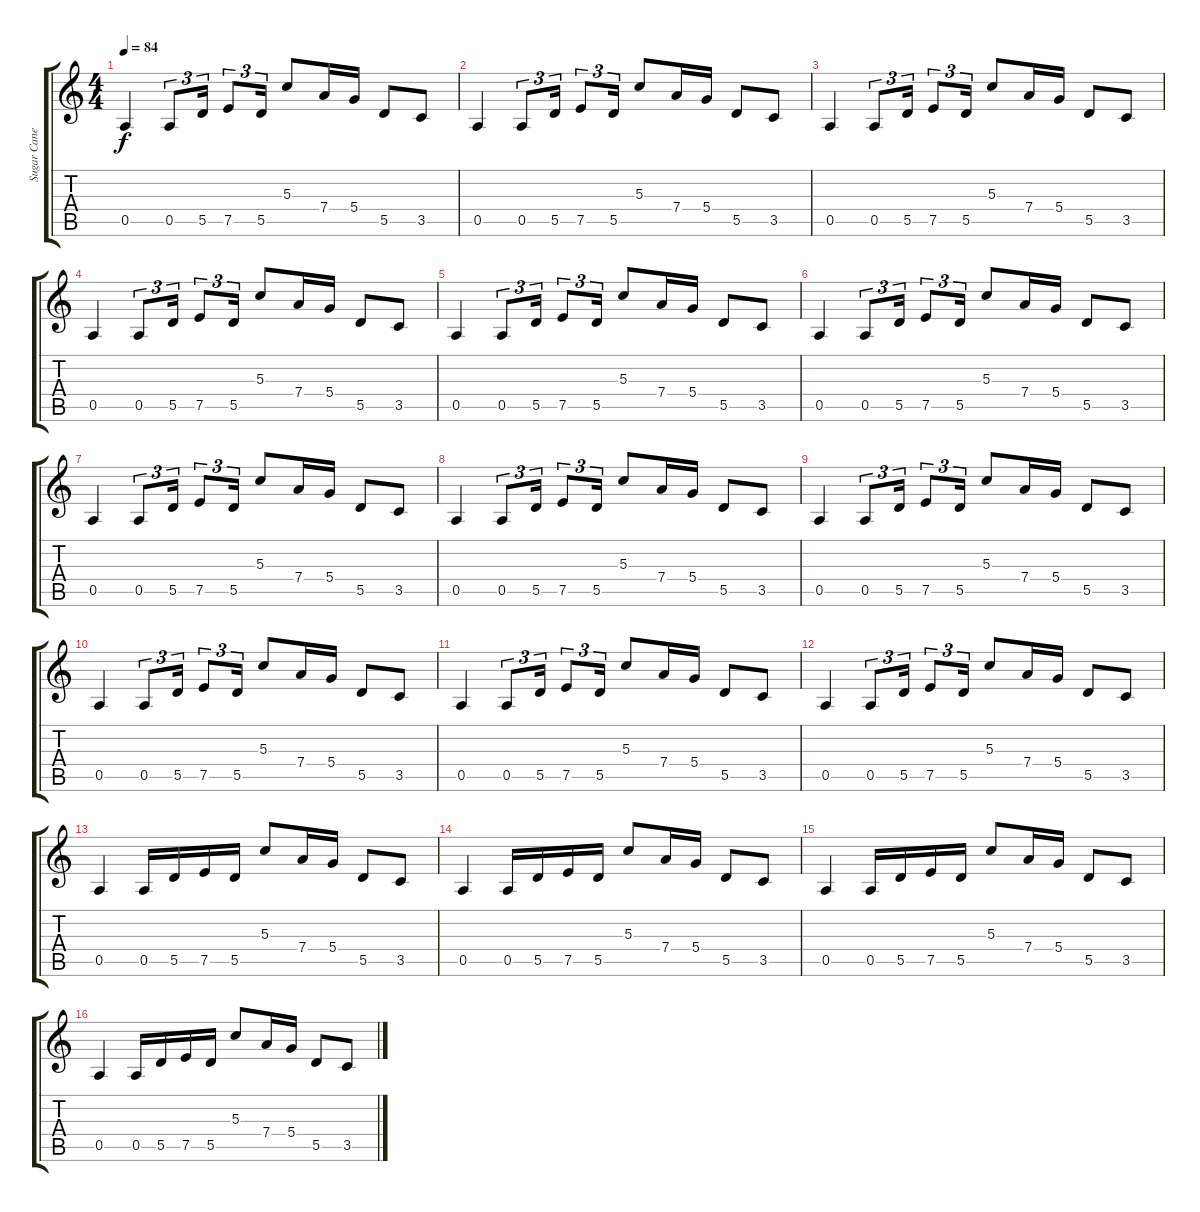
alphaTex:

\track ("Sugar Cane Harris - Violin" "Sugar Cane") {instrument violin}
\staff {score tabs}
\tuning (E4 B3 G4 D4 A3 E3) {hide}
\ts (4 4)
\tempo 84
\clef g2
\ks c
0.5.4{dy f instrument violin} 0.5.8{tu (3 2)} 5.5.16{tu (3 2)} 7.5.8{tu (3 2)} 5.5.16{tu (3 2)} 5.3.8 7.4.16 5.4.16 5.5.8 3.5.8 |
0.5.4 0.5.8{tu (3 2)} 5.5.16{tu (3 2)} 7.5.8{tu (3 2)} 5.5.16{tu (3 2)} 5.3.8 7.4.16 5.4.16 5.5.8 3.5.8 |
0.5.4 0.5.8{tu (3 2)} 5.5.16{tu (3 2)} 7.5.8{tu (3 2)} 5.5.16{tu (3 2)} 5.3.8 7.4.16 5.4.16 5.5.8 3.5.8 |
0.5.4 0.5.8{tu (3 2)} 5.5.16{tu (3 2)} 7.5.8{tu (3 2)} 5.5.16{tu (3 2)} 5.3.8 7.4.16 5.4.16 5.5.8 3.5.8 |
0.5.4 0.5.8{tu (3 2)} 5.5.16{tu (3 2)} 7.5.8{tu (3 2)} 5.5.16{tu (3 2)} 5.3.8 7.4.16 5.4.16 5.5.8 3.5.8 |
0.5.4 0.5.8{tu (3 2)} 5.5.16{tu (3 2)} 7.5.8{tu (3 2)} 5.5.16{tu (3 2)} 5.3.8 7.4.16 5.4.16 5.5.8 3.5.8 |
0.5.4 0.5.8{tu (3 2)} 5.5.16{tu (3 2)} 7.5.8{tu (3 2)} 5.5.16{tu (3 2)} 5.3.8 7.4.16 5.4.16 5.5.8 3.5.8 |
0.5.4 0.5.8{tu (3 2)} 5.5.16{tu (3 2)} 7.5.8{tu (3 2)} 5.5.16{tu (3 2)} 5.3.8 7.4.16 5.4.16 5.5.8 3.5.8 |
0.5.4 0.5.8{tu (3 2)} 5.5.16{tu (3 2)} 7.5.8{tu (3 2)} 5.5.16{tu (3 2)} 5.3.8 7.4.16 5.4.16 5.5.8 3.5.8 |
0.5.4 0.5.8{tu (3 2)} 5.5.16{tu (3 2)} 7.5.8{tu (3 2)} 5.5.16{tu (3 2)} 5.3.8 7.4.16 5.4.16 5.5.8 3.5.8 |
0.5.4 0.5.8{tu (3 2)} 5.5.16{tu (3 2)} 7.5.8{tu (3 2)} 5.5.16{tu (3 2)} 5.3.8 7.4.16 5.4.16 5.5.8 3.5.8 |
0.5.4 0.5.8{tu (3 2)} 5.5.16{tu (3 2)} 7.5.8{tu (3 2)} 5.5.16{tu (3 2)} 5.3.8 7.4.16 5.4.16 5.5.8 3.5.8 |
0.5.4 0.5.16 5.5.16 7.5.16 5.5.16 5.3.8 7.4.16 5.4.16 5.5.8 3.5.8 |
0.5.4 0.5.16 5.5.16 7.5.16 5.5.16 5.3.8 7.4.16 5.4.16 5.5.8 3.5.8 |
0.5.4 0.5.16 5.5.16 7.5.16 5.5.16 5.3.8 7.4.16 5.4.16 5.5.8 3.5.8 |
0.5.4 0.5.16 5.5.16 7.5.16 5.5.16 5.3.8 7.4.16 5.4.16 5.5.8 3.5.8
